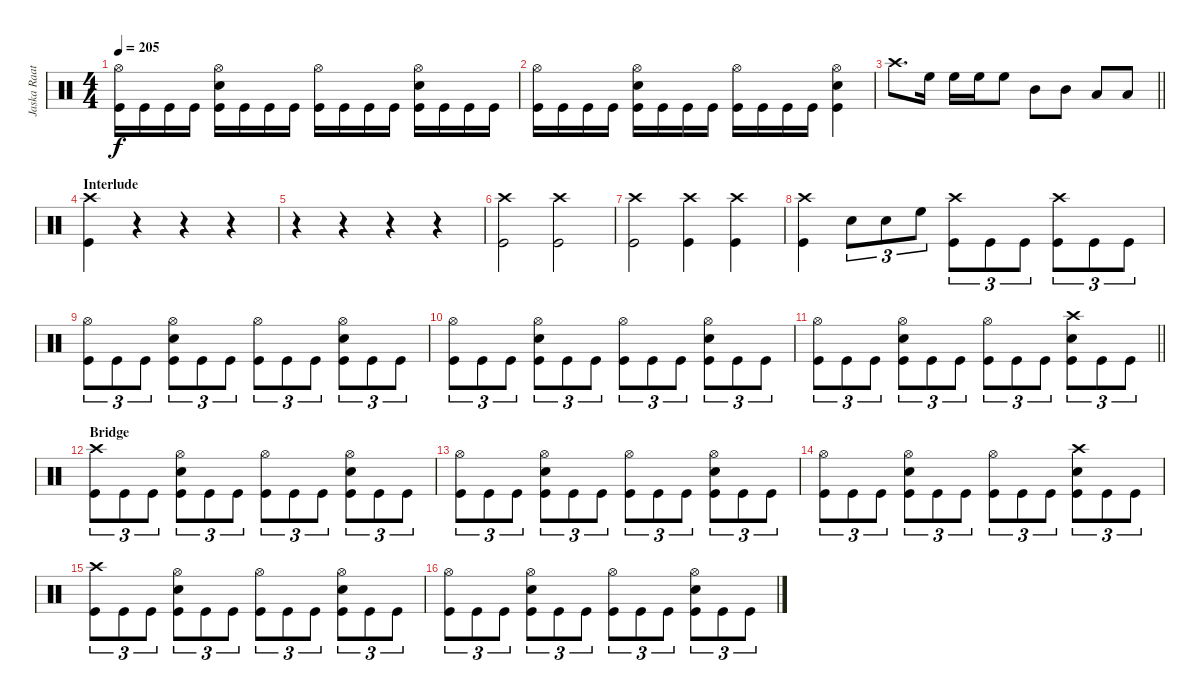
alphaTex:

\track ("Jaska Raatikainen" "Jaska Raat") {instrument percussion}
\staff {score}
\articulation defaults
\ts (4 4)
\tempo 205
\clef neutral
\ks c
("Hi-Hat (open)" "Kick (hit)").16{dy f} "Kick (hit)".16 "Kick (hit)".16 "Kick (hit)".16 ("Hi-Hat (open)" "Snare (hit) 2" "Kick (hit)").16 "Kick (hit)".16 "Kick (hit)".16 "Kick (hit)".16 ("Hi-Hat (open)" "Kick (hit)").16 "Kick (hit)".16 "Kick (hit)".16 "Kick (hit)".16 ("Hi-Hat (open)" "Snare (hit) 2" "Kick (hit)").16 "Kick (hit)".16 "Kick (hit)".16 "Kick (hit)".16 |
("Hi-Hat (open)" "Kick (hit)").16 "Kick (hit)".16 "Kick (hit)".16 "Kick (hit)".16 ("Hi-Hat (open)" "Snare (hit) 2" "Kick (hit)").16 "Kick (hit)".16 "Kick (hit)".16 "Kick (hit)".16 ("Hi-Hat (open)" "Kick (hit)").16 "Kick (hit)".16 "Kick (hit)".16 "Kick (hit)".16 ("Hi-Hat (open)" "Snare (hit) 2" "Kick (hit)").4 |
\barLineRight lightlight "Crash high (hit)".8{d} "High Floor Tom (hit)".16 "High Floor Tom (hit)".16 "High Floor Tom (hit)".16 "High Floor Tom (hit)".8 "Mid Tom (hit)".8 "Mid Tom (hit)".8 "Low Tom (hit)".8 "Low Tom (hit)".8
|
\section ("" "Interlude")
("Crash high (hit)" "Kick (hit)").4 r.4 r.4 r.4 |
r.4 r.4 r.4 r.4 |
("Crash high (hit)" "Kick (hit)").2 ("Crash high (hit)" "Kick (hit)").2 |
("Crash high (hit)" "Kick (hit)").2 ("Crash high (hit)" "Kick (hit)").4 ("Crash high (hit)" "Kick (hit)").4 |
("Crash high (hit)" "Kick (hit)").4 "Snare (hit) 2".8{tu (3 2)} "Snare (hit) 2".8{tu (3 2)} "High Floor Tom (hit)".8{tu (3 2)} ("Crash high (hit)" "Kick (hit)").8{tu (3 2)} "Kick (hit)".8{tu (3 2)} "Kick (hit)".8{tu (3 2)} ("Crash high (hit)" "Kick (hit)").8{tu (3 2)} "Kick (hit)".8{tu (3 2)} "Kick (hit)".8{tu (3 2)} |
("Hi-Hat (open)" "Kick (hit)").8{tu (3 2)} "Kick (hit)".8{tu (3 2)} "Kick (hit)".8{tu (3 2)} ("Hi-Hat (open)" "Snare (hit) 2" "Kick (hit)").8{tu (3 2)} "Kick (hit)".8{tu (3 2)} "Kick (hit)".8{tu (3 2)} ("Hi-Hat (open)" "Kick (hit)").8{tu (3 2)} "Kick (hit)".8{tu (3 2)} "Kick (hit)".8{tu (3 2)} ("Hi-Hat (open)" "Snare (hit) 2" "Kick (hit)").8{tu (3 2)} "Kick (hit)".8{tu (3 2)} "Kick (hit)".8{tu (3 2)} |
("Hi-Hat (open)" "Kick (hit)").8{tu (3 2)} "Kick (hit)".8{tu (3 2)} "Kick (hit)".8{tu (3 2)} ("Hi-Hat (open)" "Snare (hit) 2" "Kick (hit)").8{tu (3 2)} "Kick (hit)".8{tu (3 2)} "Kick (hit)".8{tu (3 2)} ("Hi-Hat (open)" "Kick (hit)").8{tu (3 2)} "Kick (hit)".8{tu (3 2)} "Kick (hit)".8{tu (3 2)} ("Hi-Hat (open)" "Snare (hit) 2" "Kick (hit)").8{tu (3 2)} "Kick (hit)".8{tu (3 2)} "Kick (hit)".8{tu (3 2)} |
\barLineRight lightlight
("Hi-Hat (open)" "Kick (hit)").8{tu (3 2)} "Kick (hit)".8{tu (3 2)} "Kick (hit)".8{tu (3 2)} ("Hi-Hat (open)" "Snare (hit) 2" "Kick (hit)").8{tu (3 2)} "Kick (hit)".8{tu (3 2)} "Kick (hit)".8{tu (3 2)} ("Hi-Hat (open)" "Kick (hit)").8{tu (3 2)} "Kick (hit)".8{tu (3 2)} "Kick (hit)".8{tu (3 2)} ("Crash high (hit)" "Snare (hit) 2" "Kick (hit)").8{tu (3 2)} "Kick (hit)".8{tu (3 2)} "Kick (hit)".8{tu (3 2)} |
\section ("" "Bridge")
("Crash high (hit)" "Kick (hit)").8{tu (3 2)} "Kick (hit)".8{tu (3 2)} "Kick (hit)".8{tu (3 2)} ("Hi-Hat (open)" "Snare (hit) 2" "Kick (hit)").8{tu (3 2)} "Kick (hit)".8{tu (3 2)} "Kick (hit)".8{tu (3 2)} ("Hi-Hat (open)" "Kick (hit)").8{tu (3 2)} "Kick (hit)".8{tu (3 2)} "Kick (hit)".8{tu (3 2)} ("Hi-Hat (open)" "Snare (hit) 2" "Kick (hit)").8{tu (3 2)} "Kick (hit)".8{tu (3 2)} "Kick (hit)".8{tu (3 2)} |
("Hi-Hat (open)" "Kick (hit)").8{tu (3 2)} "Kick (hit)".8{tu (3 2)} "Kick (hit)".8{tu (3 2)} ("Hi-Hat (open)" "Snare (hit) 2" "Kick (hit)").8{tu (3 2)} "Kick (hit)".8{tu (3 2)} "Kick (hit)".8{tu (3 2)} ("Hi-Hat (open)" "Kick (hit)").8{tu (3 2)} "Kick (hit)".8{tu (3 2)} "Kick (hit)".8{tu (3 2)} ("Hi-Hat (open)" "Snare (hit) 2" "Kick (hit)").8{tu (3 2)} "Kick (hit)".8{tu (3 2)} "Kick (hit)".8{tu (3 2)} |
("Hi-Hat (open)" "Kick (hit)").8{tu (3 2)} "Kick (hit)".8{tu (3 2)} "Kick (hit)".8{tu (3 2)} ("Hi-Hat (open)" "Snare (hit) 2" "Kick (hit)").8{tu (3 2)} "Kick (hit)".8{tu (3 2)} "Kick (hit)".8{tu (3 2)} ("Hi-Hat (open)" "Kick (hit)").8{tu (3 2)} "Kick (hit)".8{tu (3 2)} "Kick (hit)".8{tu (3 2)} ("Crash high (hit)" "Snare (hit) 2" "Kick (hit)").8{tu (3 2)} "Kick (hit)".8{tu (3 2)} "Kick (hit)".8{tu (3 2)} |
("Crash high (hit)" "Kick (hit)").8{tu (3 2)} "Kick (hit)".8{tu (3 2)} "Kick (hit)".8{tu (3 2)} ("Hi-Hat (open)" "Snare (hit) 2" "Kick (hit)").8{tu (3 2)} "Kick (hit)".8{tu (3 2)} "Kick (hit)".8{tu (3 2)} ("Hi-Hat (open)" "Kick (hit)").8{tu (3 2)} "Kick (hit)".8{tu (3 2)} "Kick (hit)".8{tu (3 2)} ("Hi-Hat (open)" "Snare (hit) 2" "Kick (hit)").8{tu (3 2)} "Kick (hit)".8{tu (3 2)} "Kick (hit)".8{tu (3 2)} |
("Hi-Hat (open)" "Kick (hit)").8{tu (3 2)} "Kick (hit)".8{tu (3 2)} "Kick (hit)".8{tu (3 2)} ("Hi-Hat (open)" "Snare (hit) 2" "Kick (hit)").8{tu (3 2)} "Kick (hit)".8{tu (3 2)} "Kick (hit)".8{tu (3 2)} ("Hi-Hat (open)" "Kick (hit)").8{tu (3 2)} "Kick (hit)".8{tu (3 2)} "Kick (hit)".8{tu (3 2)} ("Hi-Hat (open)" "Snare (hit) 2" "Kick (hit)").8{tu (3 2)} "Kick (hit)".8{tu (3 2)} "Kick (hit)".8{tu (3 2)}
